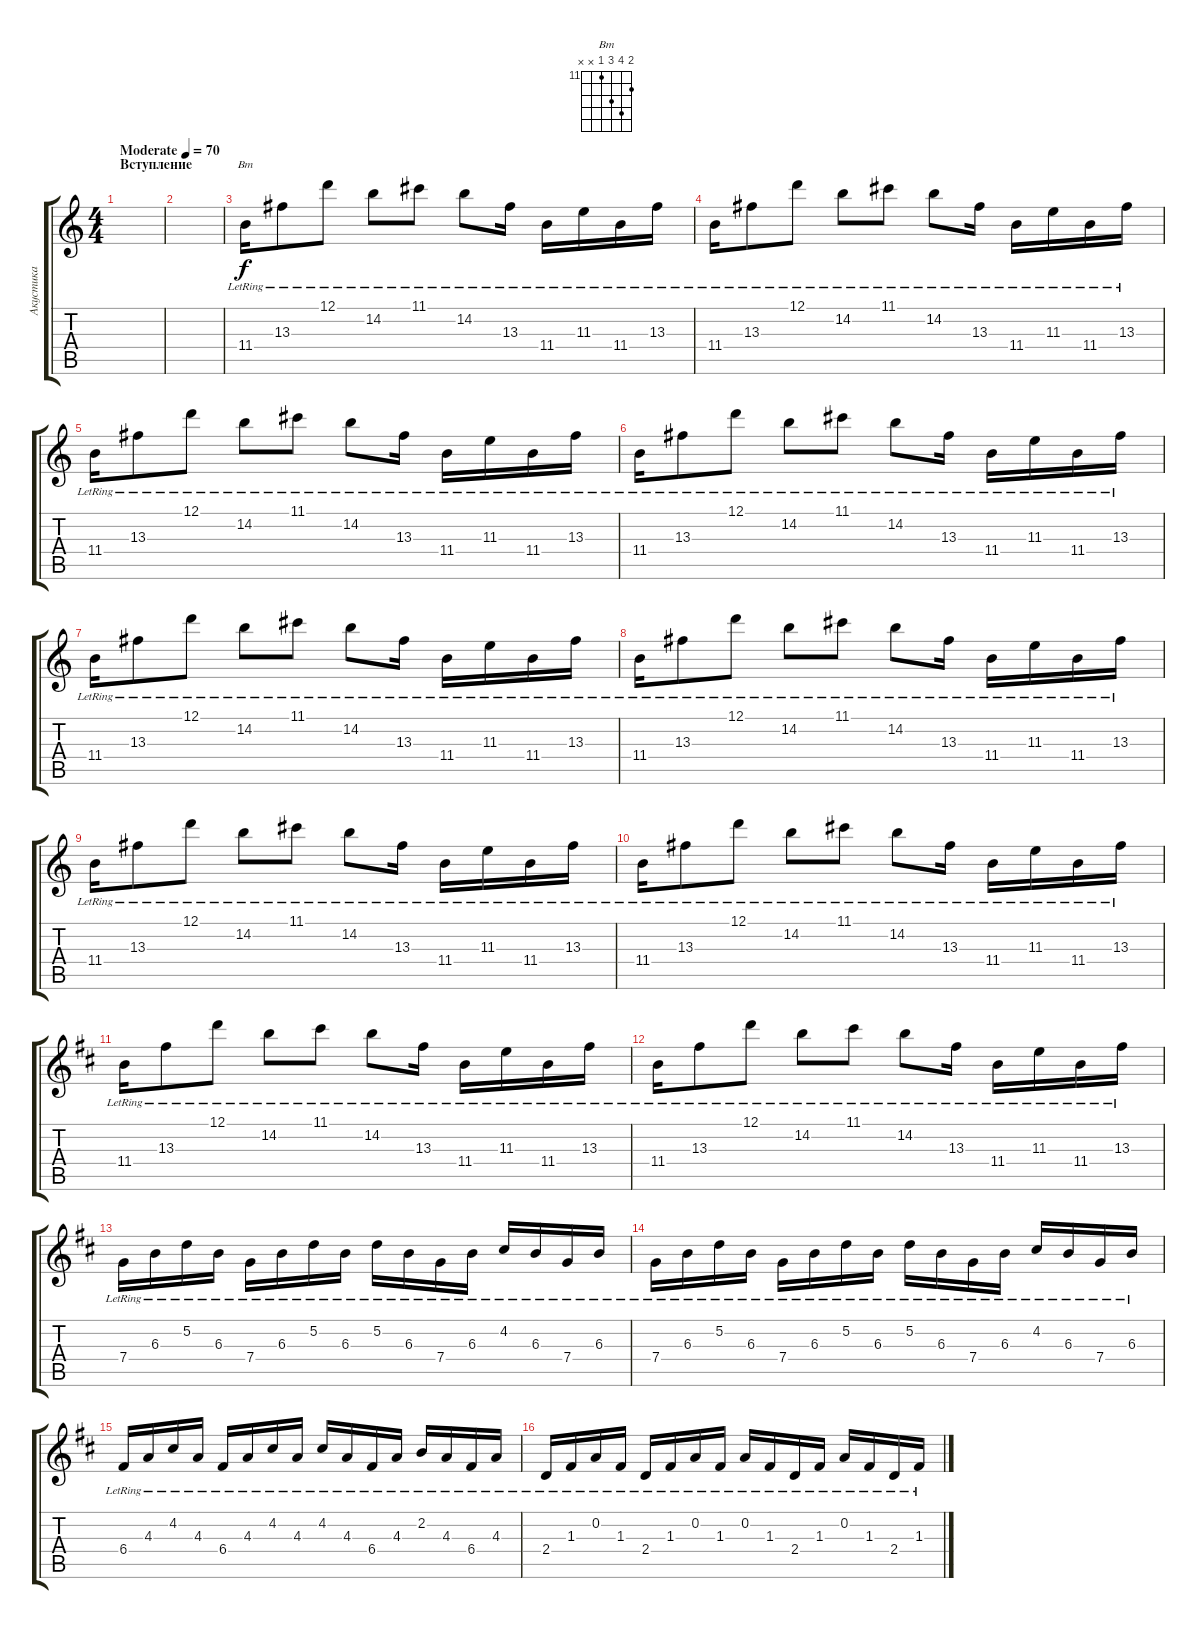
\track ("Акустика" "Акустика") {instrument electricguitarjazz}
\staff {score tabs}
\tuning (D4 A3 F3 C3 G2 C2) {hide}
\chord ("Bm" 12 14 13 11 x x) {firstfret 11}
\ts (4 4)
\section ("" "Вступление")
\tempo (70 "Moderate")
\clef g2
\ks c
|
|
11.4{lr}.16{ch "Bm"} 13.3{lr}.8 12.1{lr}.8 14.2{lr}.8 11.1{lr}.8 14.2{lr}.8 13.3{lr}.16 11.4{lr}.16 11.3{lr}.16 11.4{lr}.16 13.3{lr}.16 |
11.4{lr}.16 13.3{lr}.8 12.1{lr}.8 14.2{lr}.8 11.1{lr}.8 14.2{lr}.8 13.3{lr}.16 11.4{lr}.16 11.3{lr}.16 11.4{lr}.16 13.3{lr}.16 |
11.4{lr}.16 13.3{lr}.8 12.1{lr}.8 14.2{lr}.8 11.1{lr}.8 14.2{lr}.8 13.3{lr}.16 11.4{lr}.16 11.3{lr}.16 11.4{lr}.16 13.3{lr}.16 |
11.4{lr}.16 13.3{lr}.8 12.1{lr}.8 14.2{lr}.8 11.1{lr}.8 14.2{lr}.8 13.3{lr}.16 11.4{lr}.16 11.3{lr}.16 11.4{lr}.16 13.3{lr}.16 |
11.4{lr}.16 13.3{lr}.8 12.1{lr}.8 14.2{lr}.8 11.1{lr}.8 14.2{lr}.8 13.3{lr}.16 11.4{lr}.16 11.3{lr}.16 11.4{lr}.16 13.3{lr}.16 |
11.4{lr}.16 13.3{lr}.8 12.1{lr}.8 14.2{lr}.8 11.1{lr}.8 14.2{lr}.8 13.3{lr}.16 11.4{lr}.16 11.3{lr}.16 11.4{lr}.16 13.3{lr}.16 |
11.4{lr}.16 13.3{lr}.8 12.1{lr}.8 14.2{lr}.8 11.1{lr}.8 14.2{lr}.8 13.3{lr}.16 11.4{lr}.16 11.3{lr}.16 11.4{lr}.16 13.3{lr}.16 |
11.4{lr}.16 13.3{lr}.8 12.1{lr}.8 14.2{lr}.8 11.1{lr}.8 14.2{lr}.8 13.3{lr}.16 11.4{lr}.16 11.3{lr}.16 11.4{lr}.16 13.3{lr}.16 |
\ks bminor
11.4{lr}.16 13.3{lr}.8 12.1{lr}.8 14.2{lr}.8 11.1{lr}.8 14.2{lr}.8 13.3{lr}.16 11.4{lr}.16 11.3{lr}.16 11.4{lr}.16 13.3{lr}.16 |
11.4{lr}.16 13.3{lr}.8 12.1{lr}.8 14.2{lr}.8 11.1{lr}.8 14.2{lr}.8 13.3{lr}.16 11.4{lr}.16 11.3{lr}.16 11.4{lr}.16 13.3{lr}.16 |
7.4{lr}.16 6.3{lr}.16 5.2{lr}.16 6.3{lr}.16 7.4{lr}.16 6.3{lr}.16 5.2{lr}.16 6.3{lr}.16 5.2{lr}.16 6.3{lr}.16 7.4{lr}.16 6.3{lr}.16 4.2{lr}.16 6.3{lr}.16 7.4{lr}.16 6.3{lr}.16 |
7.4{lr}.16 6.3{lr}.16 5.2{lr}.16 6.3{lr}.16 7.4{lr}.16 6.3{lr}.16 5.2{lr}.16 6.3{lr}.16 5.2{lr}.16 6.3{lr}.16 7.4{lr}.16 6.3{lr}.16 4.2{lr}.16 6.3{lr}.16 7.4{lr}.16 6.3{lr}.16 |
6.4{lr}.16 4.3{lr}.16 4.2{lr}.16 4.3{lr}.16 6.4{lr}.16 4.3{lr}.16 4.2{lr}.16 4.3{lr}.16 4.2{lr}.16 4.3{lr}.16 6.4{lr}.16 4.3{lr}.16 2.2{lr}.16 4.3{lr}.16 6.4{lr}.16 4.3{lr}.16 |
2.4{lr}.16 1.3{lr}.16 0.2{lr}.16 1.3{lr}.16 2.4{lr}.16 1.3{lr}.16 0.2{lr}.16 1.3{lr}.16 0.2{lr}.16 1.3{lr}.16 2.4{lr}.16 1.3{lr}.16 0.2{lr}.16 1.3{lr}.16 2.4{lr}.16 1.3{lr}.16
